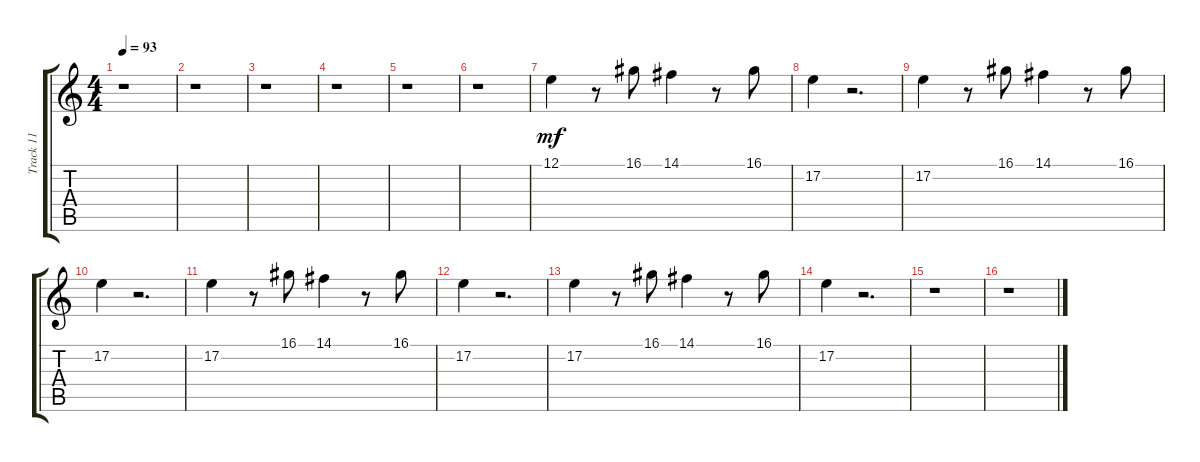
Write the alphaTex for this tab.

\track ("Track 11" "Track 11") {instrument synthbrass2}
\staff {score tabs}
\tuning (E4 B3 G3 D3 A2 E2) {hide}
\ts (4 4)
\tempo 93
\clef g2
\ks c
r.1{dy mf} |
r.1 |
r.1 |
r.1 |
r.1 |
r.1 |
12.1.4 r.8 16.1.8 14.1.4 r.8 16.1.8 |
17.2.4 r.2{d} |
17.2.4 r.8 16.1.8 14.1.4 r.8 16.1.8 |
17.2.4 r.2{d} |
17.2.4 r.8 16.1.8 14.1.4 r.8 16.1.8 |
17.2.4 r.2{d} |
17.2.4 r.8 16.1.8 14.1.4 r.8 16.1.8 |
17.2.4 r.2{d} |
r.1 |
r.1
